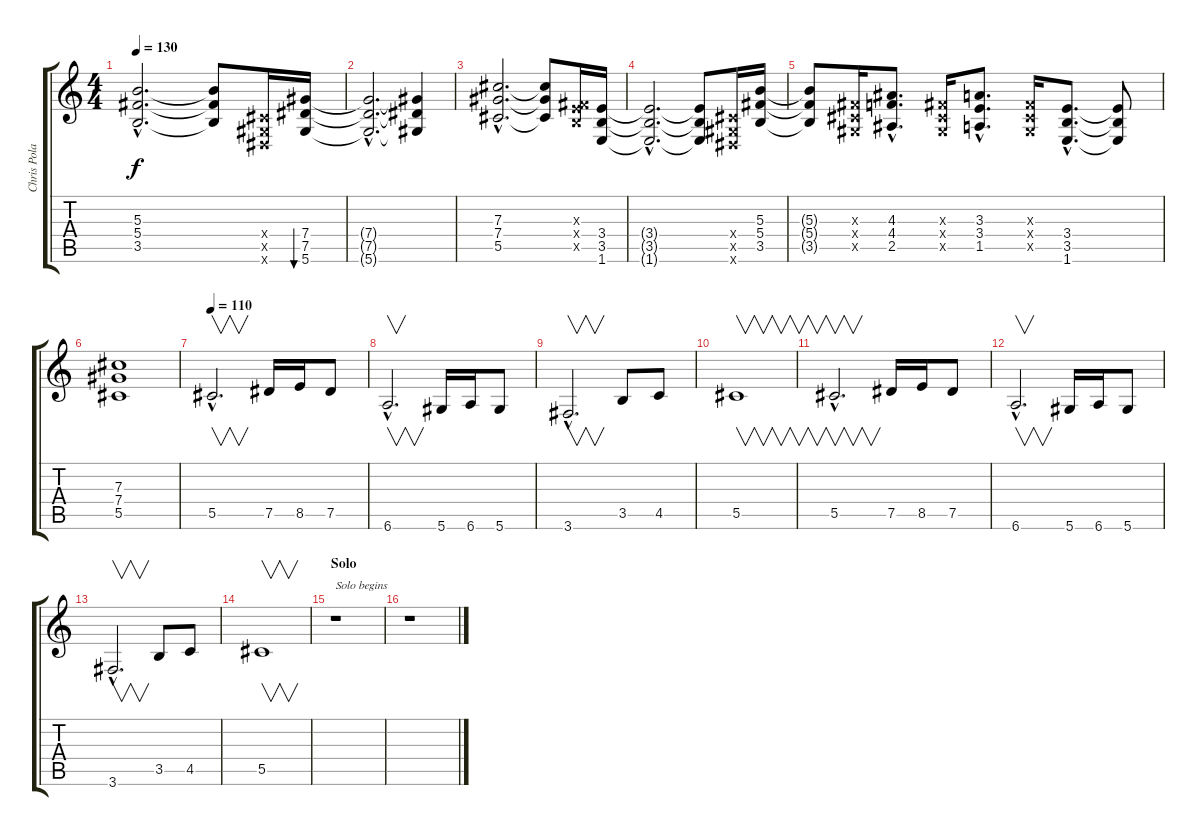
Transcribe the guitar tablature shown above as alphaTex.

\track ("Chris Poland" "Chris Pola") {instrument distortionguitar}
\staff {score tabs}
\tuning (Eb4 Bb3 Gb3 Db3 Ab2 Eb2) {hide}
\ts (4 4)
\tempo 130
\clef g2
\ks c
(5.3{hac t} 5.4{hac t} 3.5{hac t}).2{d dy f} (5.3{t} 5.4{t} 3.5{t}).8 (0.4{x} 0.5{x} 0.6{x}).16 (7.4 7.5 5.6).16{bu 120} |
(7.4{hac t} 7.5{hac t} 5.6{hac t}).2{d} (7.4{t} 7.5{t} 5.6{t}).4 |
(7.3{hac} 7.4{hac} 5.5{hac}).2{d} (7.3{t} 7.4{t} 5.5{t}).8 (0.3{x} 3.4{x} 3.5{x}).16 (3.4 3.5 1.6).16 |
(3.4{hac t} 3.5{hac t} 1.6{hac t}).2{d} (3.4{t} 3.5{t} 1.6{t}).8 (0.4{x} 0.5{x} 0.6{x}).16 (5.3 5.4 3.5).16 |
(5.3{t} 5.4{t} 3.5{t}).8 (0.3{x} 0.4{x} 0.5{x}).16 (4.3{hac} 4.4{hac} 2.5{hac}).8{d} (0.3{x} 0.4{x} 0.5{x}).16 (3.3{hac} 3.4{hac} 1.5{hac}).8{d} (0.3{x} 0.4{x} 0.5{x}).16 (3.4{hac} 3.5{hac} 1.6{hac}).8{d} (3.4{t} 3.5{t} 1.6{t}).8 |
(7.3 7.4 5.5).1 |
\tempo 110
5.5{hac}.2{v d} 7.5.16 8.5.16 7.5.8 |
6.6{hac}.2{v d} 5.6.16 6.6.16 5.6.8 |
3.6{hac}.2{v d} 3.5.8 4.5.8 |
5.5.1{v} |
5.5{hac}.2{v d} 7.5.16 8.5.16 7.5.8 |
6.6{hac}.2{v d} 5.6.16 6.6.16 5.6.8 |
3.6{hac}.2{v d} 3.5.8 4.5.8 |
5.5.1{v} |
\section ("" "Solo")
r.1{txt "Solo begins"} |
r.1
